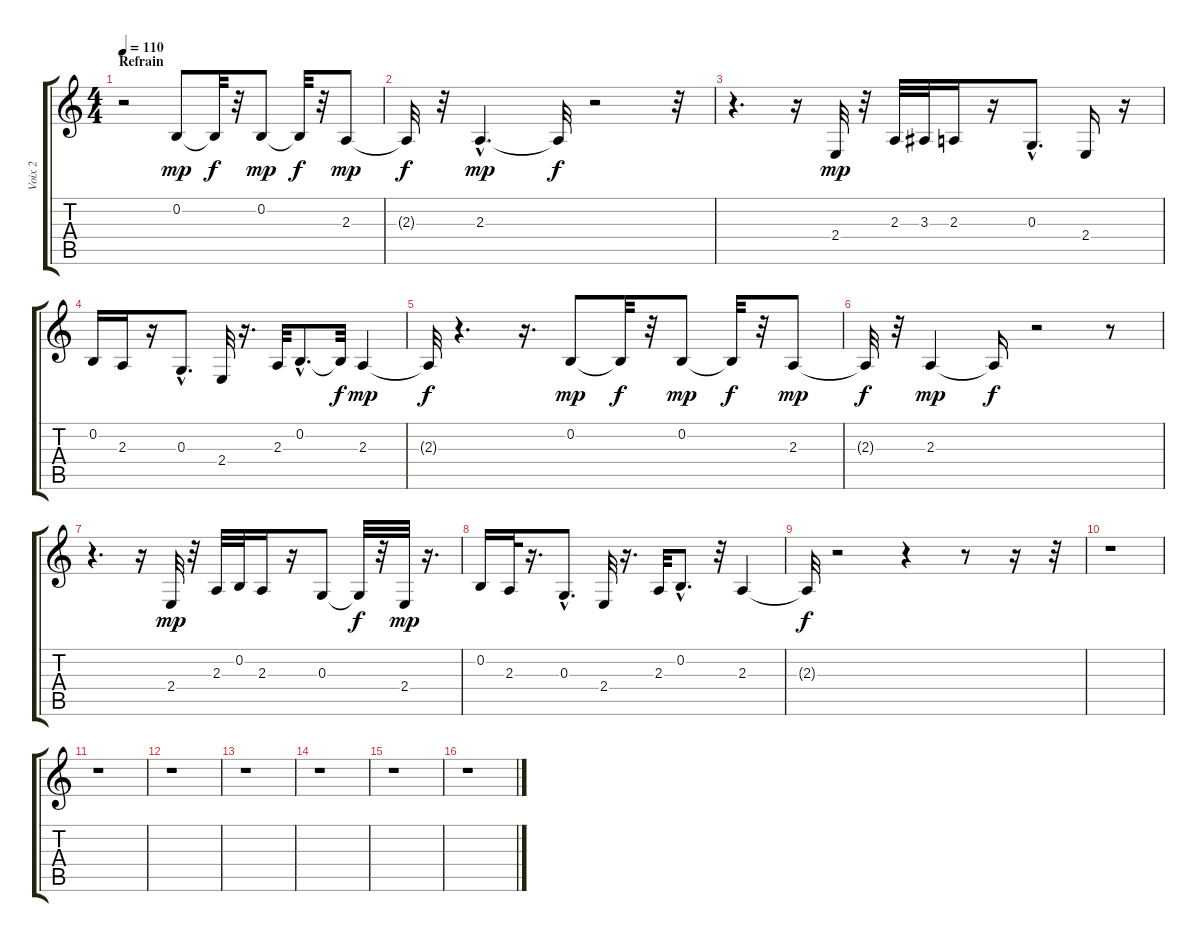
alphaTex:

\track ("Voix 2" "Voix 2") {instrument synthbrass2}
\staff {score tabs}
\tuning (E4 B3 G3 D3 A2 E2) {hide}
\ts (4 4)
\section ("" "Refrain")
\tempo 110
\clef g2
\ks c
r.2{dy f} 0.2.8{dy mp} 0.2{t}.32{dy f} r.32 0.2.8{dy mp} 0.2{t}.32{dy f} r.32 2.3.8{dy mp} |
2.3{t}.32{dy f} r.32 2.3{hac}.4{d dy mp} 2.3{t}.32{dy f} r.2 r.32 |
r.4{d} r.16 2.4.32{dy mp} r.32 2.3.32 3.3.32 2.3.16 r.16 0.3{hac}.8{d} 2.4.16 r.16 |
0.2.16 2.3.16 r.16 0.3{hac}.8{d} 2.4.32 r.16{d} 2.3.32 0.2{hac}.8{d} 0.2{t}.32{dy f} 2.3.4{dy mp} |
2.3{t}.32{dy f} r.4{d} r.16{d} 0.2.8{dy mp} 0.2{t}.32{dy f} r.32 0.2.8{dy mp} 0.2{t}.32{dy f} r.32 2.3.8{dy mp} |
2.3{t}.32{dy f} r.32 2.3.4{dy mp} 2.3{t}.16{dy f} r.2 r.8 |
r.4{d} r.16 2.4.32{dy mp} r.32 2.3.32 0.2.32 2.3.16 r.16 0.3.8 0.3{t}.32{dy f} r.32 2.4.32{dy mp} r.16{d} |
0.2.16 2.3.32 r.16{d} 0.3{hac}.8{d} 2.4.32 r.16{d} 2.3.32 0.2{hac}.8{d} r.32 2.3.4 |
2.3{t}.32{dy f} r.2 r.4 r.8 r.16 r.32 |
r.1 |
r.1 |
r.1 |
r.1 |
r.1 |
r.1 |
r.1
